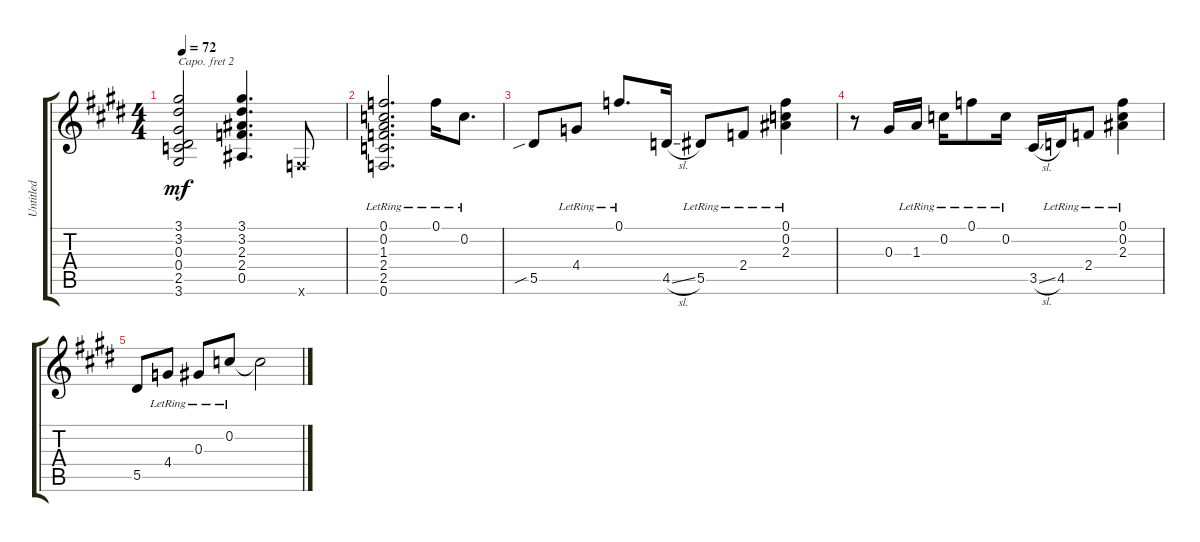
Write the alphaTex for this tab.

\track ("Untitled" "Untitled") {instrument electricguitarclean}
\staff {score tabs}
\capo 2
\tuning (Eb4 Bb3 Gb3 Db3 Ab2 Eb2) {hide}
\ts (4 4)
\tempo 72
\clef g2
\ks c#minor
(3.1 3.2 0.3 0.4 2.5 3.6).2{dy mf} (3.1 3.2 2.3 2.4 0.5).4{d} 0.6{x}.8 |
\ks e
(0.1{lr} 0.2{lr} 1.3{lr} 2.4{lr} 2.5{lr} 0.6{lr}).2{d} 0.1{lr}.16 0.2{lr}.8{d} |
\ks c#minor
5.5{sib}.8 4.4{lr}.8 0.1{lr}.8{d} 4.5{sl}.16 5.5{lr}.8 2.4{lr}.8 (0.1{lr} 0.2{lr} 2.3{lr}).4 |
r.8 0.3.16 1.3{lr}.16 0.2{lr}.16 0.1{lr}.8 0.2{lr}.16 3.5{sl}.16 4.5{lr}.16 2.4{lr}.8 (0.1{lr} 0.2{lr} 2.3{lr}).4 |
5.5.8 4.4{lr}.8 0.3{lr}.8 0.2{lr}.8 0.2{t}.2
